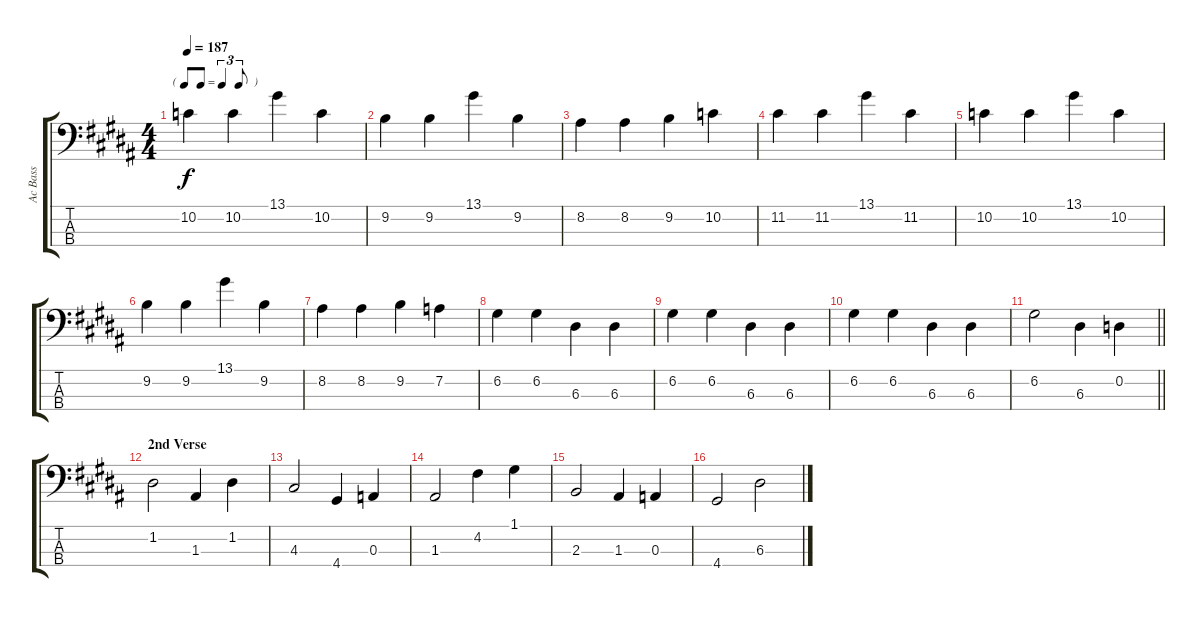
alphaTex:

\track ("Ac Bass" "Ac Bass") {instrument acousticbass}
\staff {score tabs}
\tuning (G2 D2 A1 E1) {hide}
\ts (4 4)
\tf triplet8th
\tempo 187
\clef f4
\ks b
10.2.4{dy f} 10.2.4 13.1.4 10.2.4 |
9.2.4 9.2.4 13.1.4 9.2.4 |
8.2.4 8.2.4 9.2.4 10.2.4 |
11.2.4 11.2.4 13.1.4 11.2.4 |
10.2.4 10.2.4 13.1.4 10.2.4 |
9.2.4 9.2.4 13.1.4 9.2.4 |
8.2.4 8.2.4 9.2.4 7.2.4 |
6.2.4 6.2.4 6.3.4 6.3.4 |
6.2.4 6.2.4 6.3.4 6.3.4 |
6.2.4 6.2.4 6.3.4 6.3.4 |
\barLineRight lightlight
6.2.2 6.3.4 0.2.4 |
\section ("" "2nd Verse")
1.2.2 1.3.4 1.2.4 |
4.3.2 4.4.4 0.3.4 |
1.3.2 4.2.4 1.1.4 |
2.3.2 1.3.4 0.3.4 |
4.4.2 6.3.2
